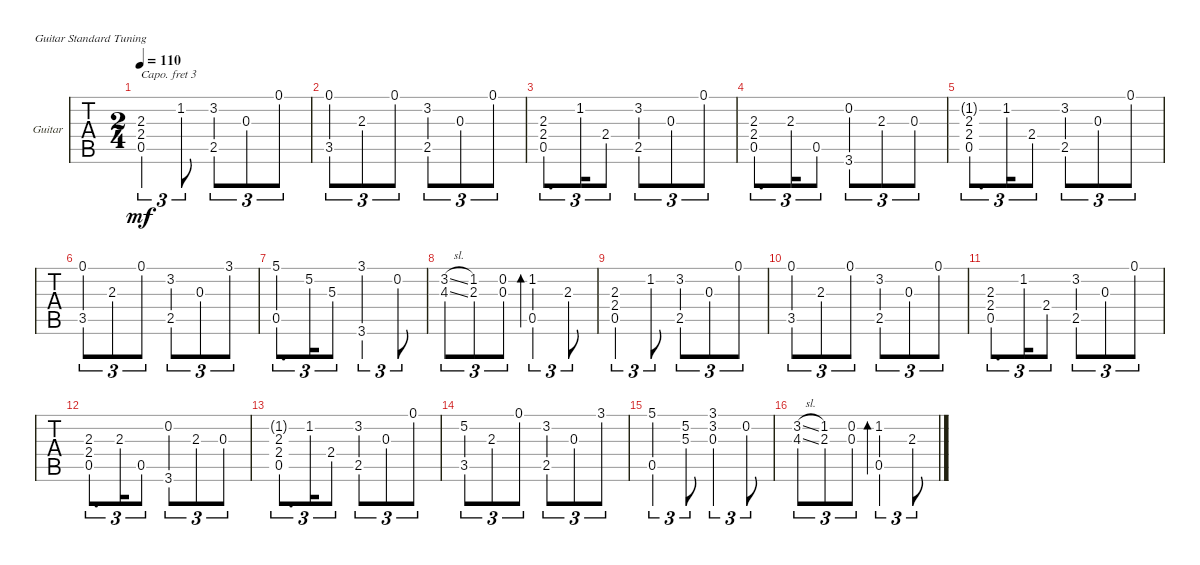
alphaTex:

\defaultSystemsLayout 4
\bracketExtendMode groupsimilarinstruments
\firstSystemTrackNameOrientation horizontal
\otherSystemsTrackNameOrientation horizontal
\track ("Guitar" "Guitar") {instrument electricguitarclean}
\staff {tabs}
\capo 3
\tuning (E4 B3 G3 D3 A2 E2)
\ts (2 4)
\tempo 110
\clef g2
\ks c
(2.3 2.4 0.5).4{tu (3 2) dy mf instrument electricguitarclean} 1.2.8{tu (3 2)} (2.5 3.2).8{tu (3 2)} 0.3.8{tu (3 2)} 0.1.8{tu (3 2)} |
(0.1 3.5).8{tu (3 2)} 2.3.8{tu (3 2)} 0.1.8{tu (3 2)} (2.5 3.2).8{tu (3 2)} 0.3.8{tu (3 2)} 0.1.8{tu (3 2)} |
(2.3 2.4 0.5).8{d tu (3 2)} 1.2.16{tu (3 2)} 2.4.8{tu (3 2)} (2.5 3.2).8{tu (3 2)} 0.3.8{tu (3 2)} 0.1.8{tu (3 2)} |
(2.3 2.4 0.5).8{d tu (3 2)} 2.3.16{tu (3 2)} 0.5.8{tu (3 2)} (0.2 3.6).8{tu (3 2)} 2.3.8{tu (3 2)} 0.3.8{tu (3 2)} |
(1.2{g} 2.4 2.3 0.5).8{d tu (3 2)} 1.2.16{tu (3 2)} 2.4.8{tu (3 2)} (2.5 3.2).8{tu (3 2)} 0.3.8{tu (3 2)} 0.1.8{tu (3 2)} |
(3.5 0.1).8{tu (3 2)} 2.3.8{tu (3 2)} 0.1.8{tu (3 2)} (2.5 3.2).8{tu (3 2)} 0.3.8{tu (3 2)} 3.1.8{tu (3 2)} |
(0.5 5.1).8{d tu (3 2)} 5.2.16{tu (3 2)} 5.3.8{tu (3 2)} (3.6 3.1).4{tu (3 2)} 0.2.8{tu (3 2)} |
(4.3{sl} 3.2{sl}).8{tu (3 2)} (1.2 2.3).8{tu (3 2)} (0.2 0.3).8{tu (3 2)} (0.5 1.2).4{tu (3 2) bd 74} 2.3.8{tu (3 2)} |
(2.3 2.4 0.5).4{tu (3 2)} 1.2.8{tu (3 2)} (2.5 3.2).8{tu (3 2)} 0.3.8{tu (3 2)} 0.1.8{tu (3 2)} |
(0.1 3.5).8{tu (3 2)} 2.3.8{tu (3 2)} 0.1.8{tu (3 2)} (2.5 3.2).8{tu (3 2)} 0.3.8{tu (3 2)} 0.1.8{tu (3 2)} |
(2.3 2.4 0.5).8{d tu (3 2)} 1.2.16{tu (3 2)} 2.4.8{tu (3 2)} (2.5 3.2).8{tu (3 2)} 0.3.8{tu (3 2)} 0.1.8{tu (3 2)} |
(2.3 2.4 0.5).8{d tu (3 2)} 2.3.16{tu (3 2)} 0.5.8{tu (3 2)} (0.2 3.6).8{tu (3 2)} 2.3.8{tu (3 2)} 0.3.8{tu (3 2)} |
(1.2{g} 2.4 2.3 0.5).8{d tu (3 2)} 1.2.16{tu (3 2)} 2.4.8{tu (3 2)} (2.5 3.2).8{tu (3 2)} 0.3.8{tu (3 2)} 0.1.8{tu (3 2)} |
(3.5 5.2).8{tu (3 2)} 2.3.8{tu (3 2)} 0.1.8{tu (3 2)} (2.5 3.2).8{tu (3 2)} 0.3.8{tu (3 2)} 3.1.8{tu (3 2)} |
(0.5 5.1).4{tu (3 2)} (5.3 5.2).8{tu (3 2)} (3.1 3.2 0.3).4{tu (3 2)} 0.2.8{tu (3 2)} |
(4.3{sl} 3.2{sl}).8{tu (3 2)} (1.2 2.3).8{tu (3 2)} (0.2 0.3).8{tu (3 2)} (0.5 1.2).4{tu (3 2) bd 74} 2.3.8{tu (3 2)}
